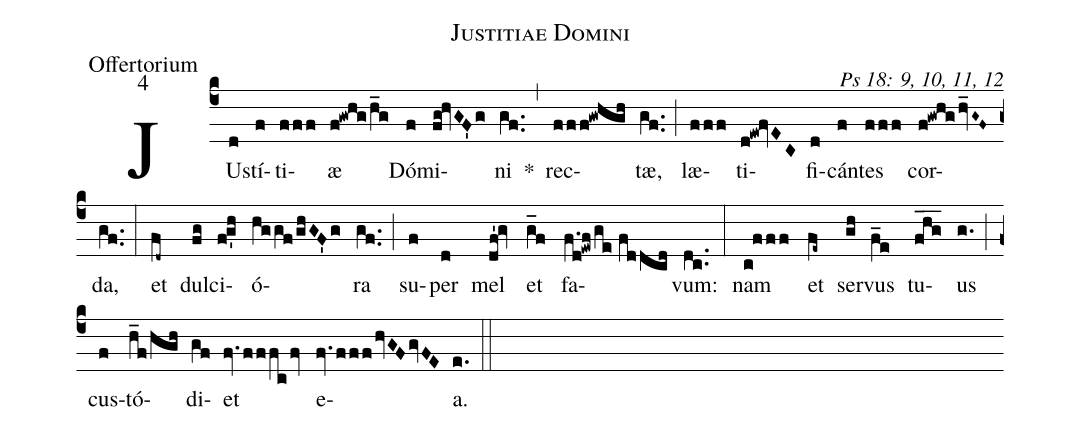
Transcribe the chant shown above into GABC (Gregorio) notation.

name: Justitiae Domini;
office-part: Offertorium;
mode: 4;
commentary: Ps 18: 9, 10, 11, 12;
%%
(c4) JUs(d)tí(f)ti(fff)æ(f!gwhg/h_g) Dó(f)mi(fg!hvGF'g)ni(gf..) *(,)
rec(fff!gwhgh)tæ,(gf..) (;) læ(fff)ti(d!ew!fvEC)fi(d)cán(f)tes(fff) cor(f!gwhghv_G~F~)da,(gf..) (:)
et(fd~) dul(fg)ci(fg'h)ó(hggf/ghGF'g)ra(gf..) (;) su(f)per(d) mel(df'!gv) et(g_f) fa(f.d!ewf/ge//fddcd)vum:(dc..) (:)
nam(c!fff) et(fe~) ser(gh)vus(f_e) tu(fhg___)us(g.) (;) cus(f)tó(h_f/hgh)di(gf)et(fv.fffcfv) e(fv.fffhvGFgvFE)a.(e.) (::)
